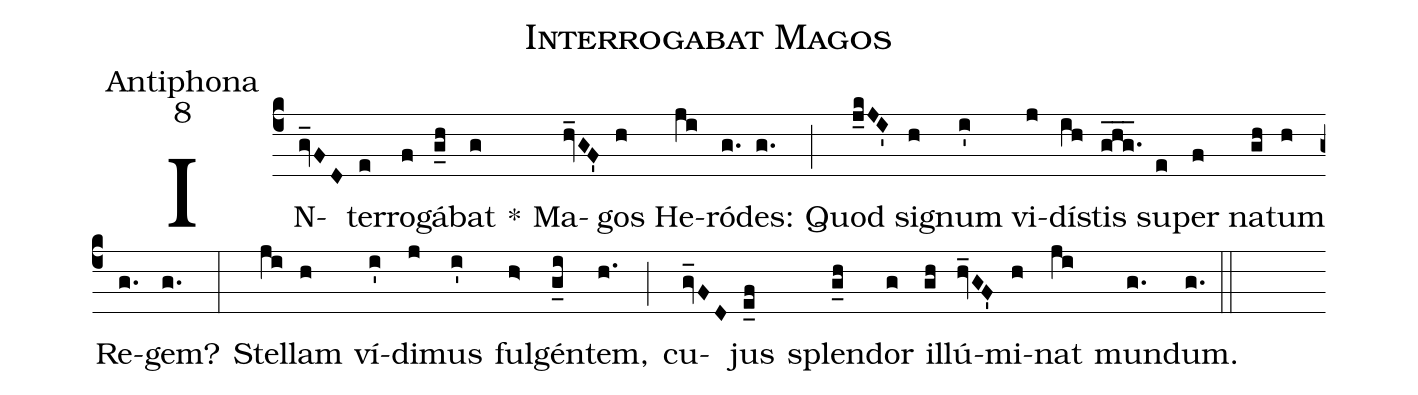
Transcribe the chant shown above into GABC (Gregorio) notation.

name:Interrogabat Magos;
office-part:Antiphona;
mode:8;
%%
(c4)
IN(gv_FD)ter(e)ro(f)gá(g_h)bat(g) *()
Ma(hv_GF')gos(h) He(ji)ró(g.)des:(g.) (;)
Quod(j_kJI') si(h)gnum(i') vi(j)dí(ih)stis(ghg.___) su(e)per(f) na(gh)tum(h) Re(g.)gem?(g.) (:)
Stel(ji)lam(h) ví(i')di(j)mus(i') ful(h>)gén(g_i)tem,(h.) (;)
cu(gv_FD)jus(e_f) splen(g_h)dor(g) il(gh)lú(hv_GF')mi(h)nat(ji) mun(g.)dum.(g.) (::)
